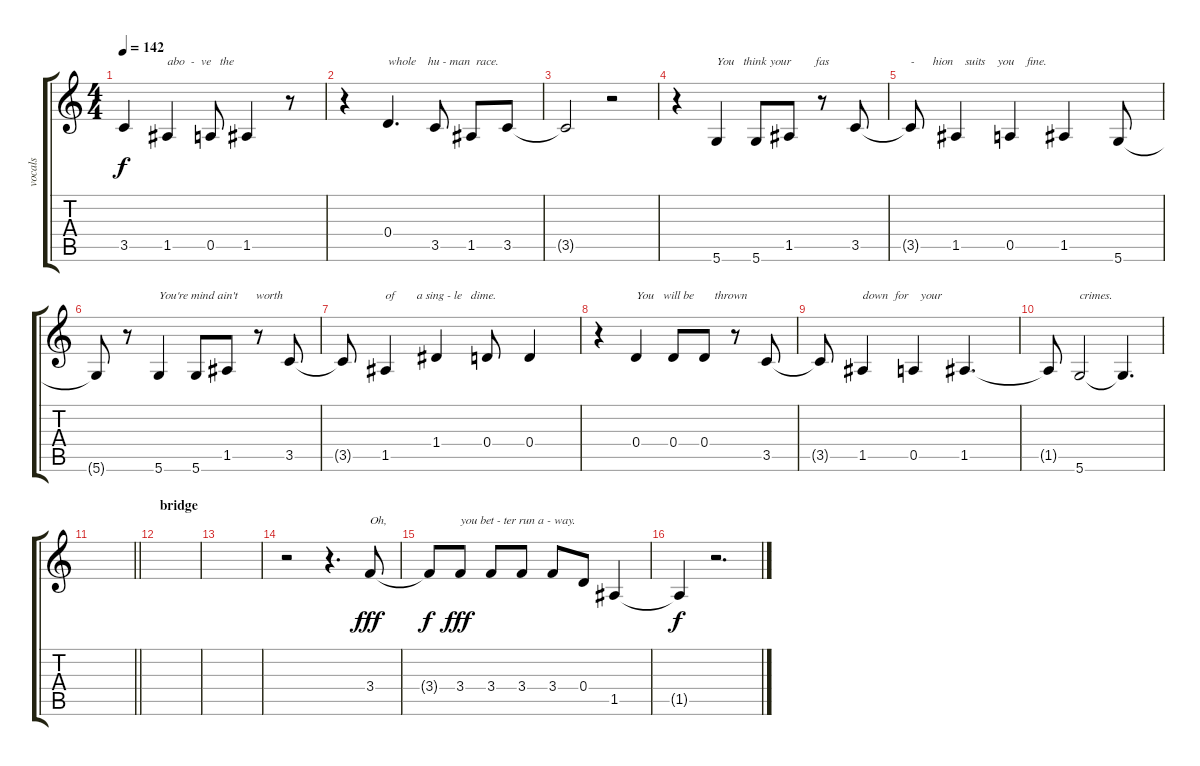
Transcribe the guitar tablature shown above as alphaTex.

\track ("vocals" "vocals") {instrument overdrivenguitar}
\staff {score tabs}
\tuning (E4 B3 G3 D3 A2 D2) {hide}
\ts (4 4)
\tempo 142
\clef g2
\ks c
3.5{t}.4{dy f} 1.5.4{txt "abo  -  ve   the"} 0.5.8 1.5.4 r.8 |
r.4 0.4.4{d txt "whole    hu - man  race."} 3.5.8 1.5.8 3.5.8 |
3.5{t}.2 r.2 |
r.4 5.6.4{txt "You   think your        fas"} 5.6.8 1.5.8 r.8 3.5.8 |
3.5{t}.8{txt "-      hion    suits    you    fine."} 1.5.4 0.5.4 1.5.4 5.6.8 |
5.6{t}.8 r.8 5.6.4{txt "You're mind ain't      worth"} 5.6.8 1.5.8 r.8 3.5.8 |
3.5{t}.8 1.5.4{txt "of       a sing - le   dime."} 1.4.4 0.4.8 0.4.4 |
r.4 0.4.4{txt "You   will be       thrown"} 0.4.8 0.4.8 r.8 3.5.8 |
3.5{t}.8 1.5.4{txt "down  for    your"} 0.5.4 1.5.4{d} |
1.5{t}.8 5.6.2{txt "crimes."} 5.6{t}.4{d} |
\barLineRight lightlight
|
\section ("" "bridge")
|
|
r.2 r.4{d} 3.4.8{txt "Oh," dy fff volume 14} |
3.4{t}.8{dy f} 3.4.8{txt "you bet - ter run a - way." dy fff} 3.4.8 3.4.8 3.4.8 0.4.8 1.5.4 |
1.5{t}.4{dy f} r.2{d}
